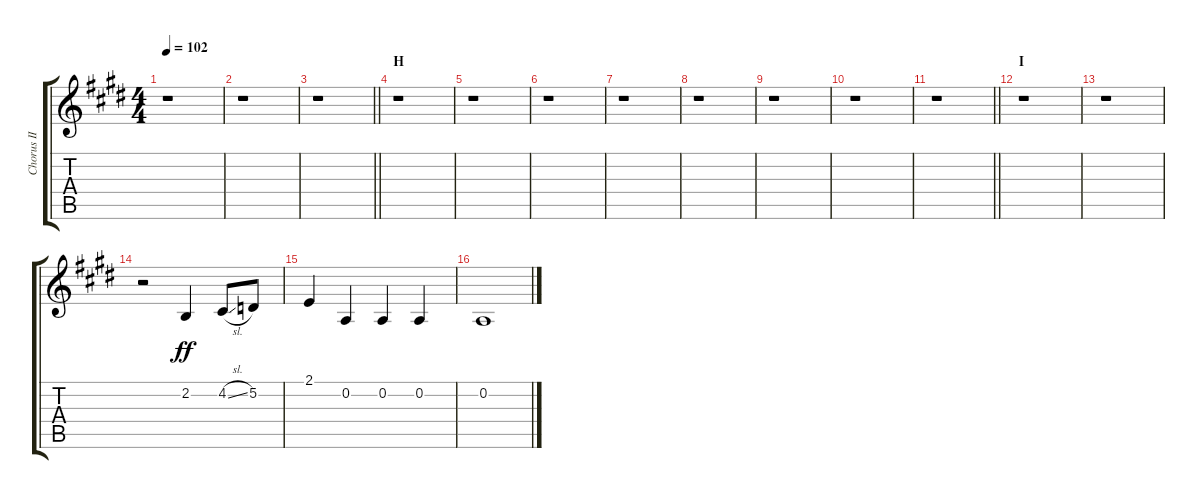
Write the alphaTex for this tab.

\track ("Chorus II" "Chorus II") {instrument voiceoohs}
\staff {score tabs}
\tuning (D4 A3 F3 C3 G2 D2) {hide}
\ts (4 4)
\tempo 102
\clef g2
\ks e
r.1{dy ff} |
r.1 |
\barLineRight lightlight
r.1 |
\section ("" "H")
r.1 |
r.1 |
r.1 |
r.1 |
r.1 |
r.1 |
r.1 |
\barLineRight lightlight
r.1 |
\section ("" "I")
r.1 |
r.1 |
r.2 2.2.4 4.2{sl}.8 5.2.8 |
2.1.4 0.2.4 0.2.4 0.2.4 |
0.2.1
